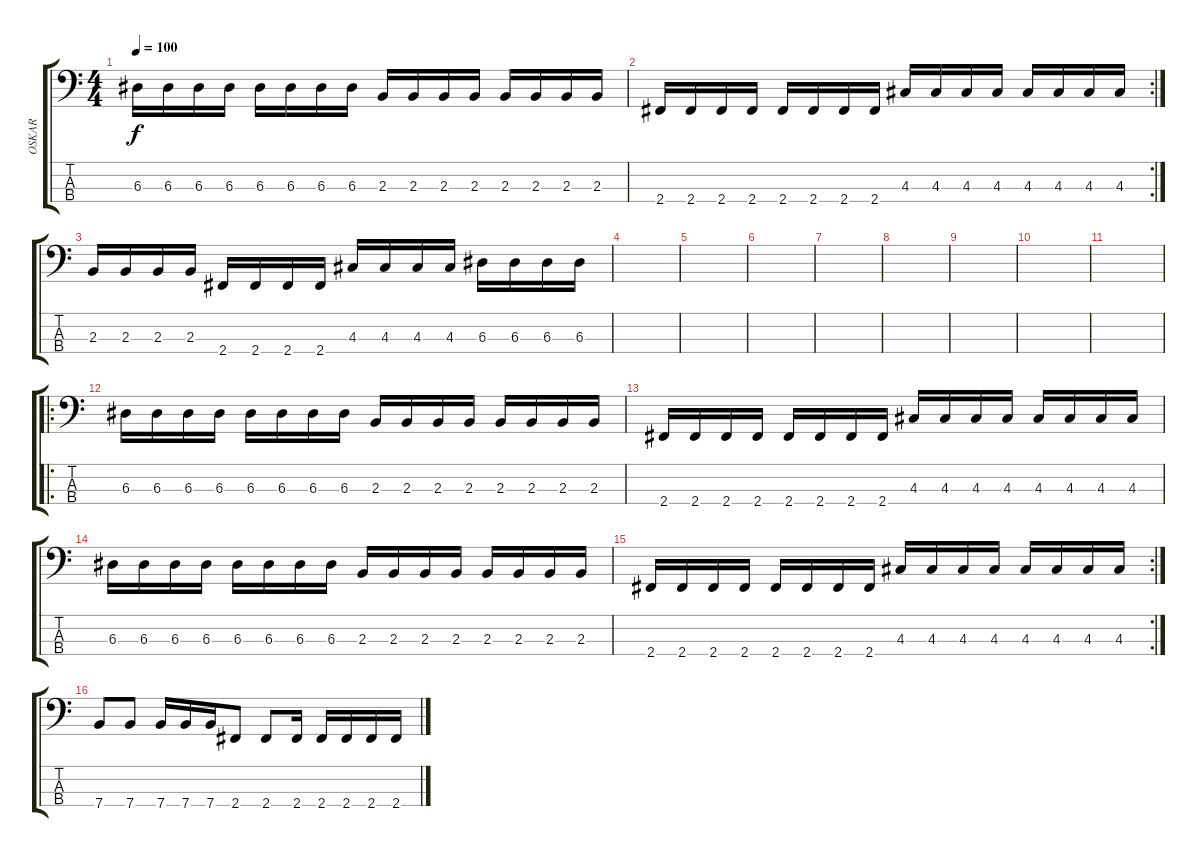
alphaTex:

\track ("OSKAR" "OSKAR") {instrument electricbassfinger}
\staff {score tabs}
\tuning (G2 D2 A1 E1) {hide}
\ts (4 4)
\tempo 100
\clef f4
\ks c
6.3.16{dy f} 6.3.16 6.3.16 6.3.16 6.3.16 6.3.16 6.3.16 6.3.16 2.3.16 2.3.16 2.3.16 2.3.16 2.3.16 2.3.16 2.3.16 2.3.16 |
\rc 2
2.4.16 2.4.16 2.4.16 2.4.16 2.4.16 2.4.16 2.4.16 2.4.16 4.3.16 4.3.16 4.3.16 4.3.16 4.3.16 4.3.16 4.3.16 4.3.16 |
2.3.16 2.3.16 2.3.16 2.3.16 2.4.16 2.4.16 2.4.16 2.4.16 4.3.16 4.3.16 4.3.16 4.3.16 6.3.16 6.3.16 6.3.16 6.3.16 |
|
|
|
|
|
|
|
|
\ro
6.3.16 6.3.16 6.3.16 6.3.16 6.3.16 6.3.16 6.3.16 6.3.16 2.3.16 2.3.16 2.3.16 2.3.16 2.3.16 2.3.16 2.3.16 2.3.16 |
2.4.16 2.4.16 2.4.16 2.4.16 2.4.16 2.4.16 2.4.16 2.4.16 4.3.16 4.3.16 4.3.16 4.3.16 4.3.16 4.3.16 4.3.16 4.3.16 |
6.3.16 6.3.16 6.3.16 6.3.16 6.3.16 6.3.16 6.3.16 6.3.16 2.3.16 2.3.16 2.3.16 2.3.16 2.3.16 2.3.16 2.3.16 2.3.16 |
\rc 2
2.4.16 2.4.16 2.4.16 2.4.16 2.4.16 2.4.16 2.4.16 2.4.16 4.3.16 4.3.16 4.3.16 4.3.16 4.3.16 4.3.16 4.3.16 4.3.16 |
7.4.8 7.4.8 7.4.16 7.4.16 7.4.16 2.4.8 2.4.8 2.4.16 2.4.16 2.4.16 2.4.16 2.4.16
